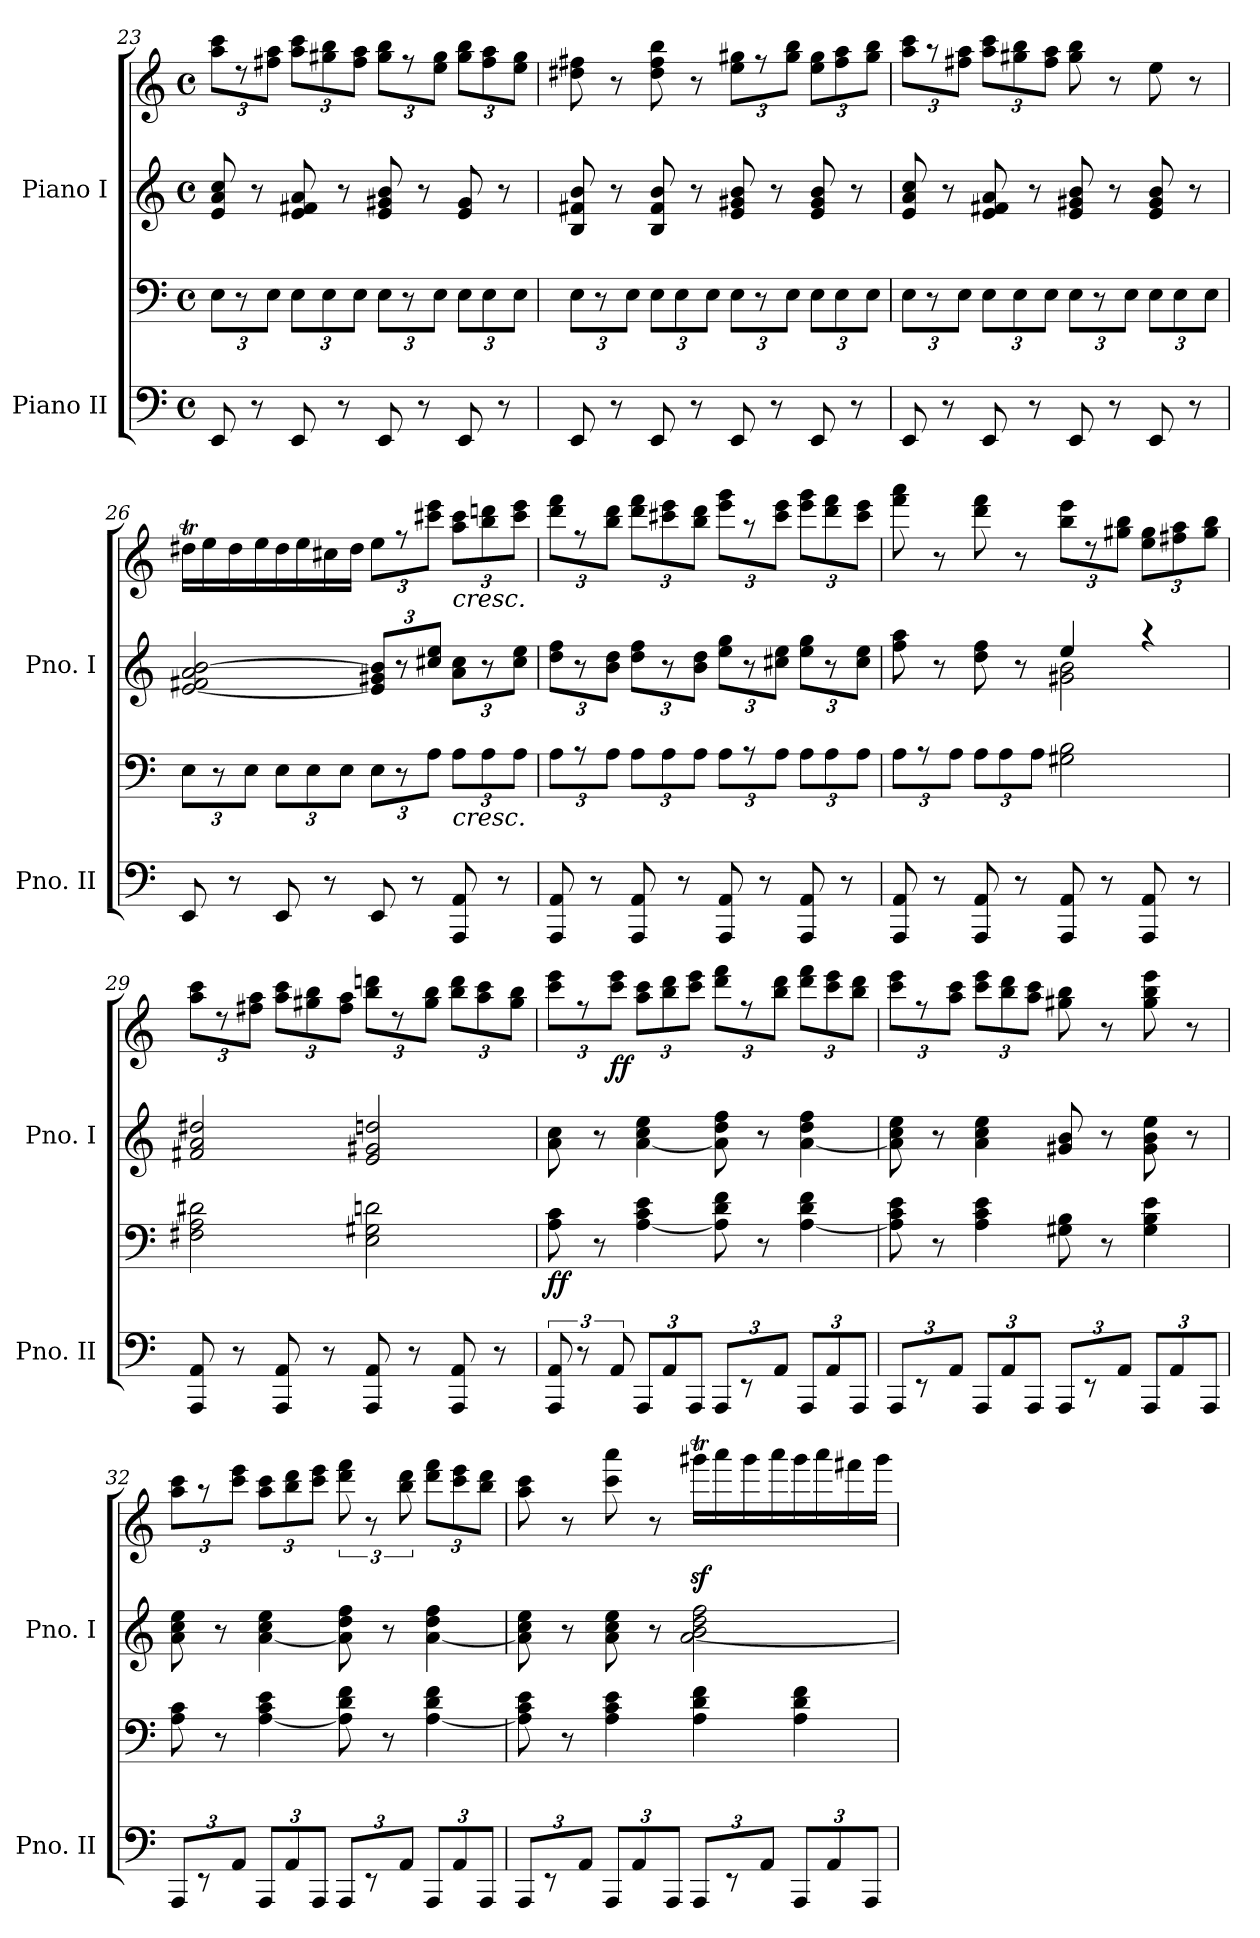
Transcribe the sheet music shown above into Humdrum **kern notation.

**kern	**kern	**dynam	**kern	**kern	**dynam
*part2	*part2	*part2	*part1	*part1	*part1
*staff4	*staff3	*staff3/4	*staff2	*staff1	*staff1/2
*I"Piano II	*	*	*I"Piano I	*	*
*I'Pno. II	*	*	*I'Pno. I	*	*
!!LO:PB:g=z
*clefF4	*clefF4	*	*clefG2	*clefG2	*
*k[]	*k[]	*	*k[]	*k[]	*
*M4/4	*M4/4	*	*M4/4	*M4/4	*
*met(c)	*met(c)	*	*met(c)	*met(c)	*
=23	=23	=23	=23	=23	=23
8EE/	12E\L	.	8e/ 8a/ 8cc/	12aa\ 12ccc\L	.
.	12r	.	.	12rdd	.
8r	.	.	8r	.	.
.	12E\J	.	.	12ff#X\ 12aa\J	.
*	*Xbrackettup	*	*	*Xbrackettup	*
8EE/	12E\L	.	8e/ 8f#X/ 8a/	12aa\ 12ccc\L	.
.	12E\	.	.	12gg#X\ 12bb\	.
8r	.	.	8r	.	.
.	12E\J	.	.	12ff#\ 12aa\J	.
*	*brackettup	*	*	*brackettup	*
8EE/	12E\L	.	8e/ 8g#X/ 8b/	12gg#\ 12bb\L	.
.	12r	.	.	12rff	.
8r	.	.	8r	.	.
.	12E\J	.	.	12ee\ 12gg#\J	.
*	*Xbrackettup	*	*	*Xbrackettup	*
8EE/	12E\L	.	8e/ 8g#/	12gg#\ 12bb\L	.
.	12E\	.	.	12ff#\ 12aa\	.
8r	.	.	8r	.	.
.	12E\J	.	.	12ee\ 12gg#\J	.
=24	=24	=24	=24	=24	=24
*	*brackettup	*	*	*	*
8EE/	12E\L	.	8B/ 8f#X/ 8b/	8dd#X\ 8ff#X\	.
.	12r	.	.	.	.
8r	.	.	8r	8r	.
.	12E\J	.	.	.	.
*	*Xbrackettup	*	*	*	*
8EE/	12E\L	.	8B/ 8f#/ 8b/	8dd#\ 8ff#\ 8bb\	.
.	12E\	.	.	.	.
8r	.	.	8r	8r	.
.	12E\J	.	.	.	.
*	*brackettup	*	*	*brackettup	*
8EE/	12E\L	.	8e/ 8g#X/ 8b/	12ee\ 12gg#X\L	.
.	12r	.	.	12r	.
8r	.	.	8r	.	.
.	12E\J	.	.	12gg#\ 12bb\J	.
*	*Xbrackettup	*	*	*Xbrackettup	*
8EE/	12E\L	.	8e/ 8g#/ 8b/	12ee\ 12gg#\L	.
.	12E\	.	.	12ff#\ 12aa\	.
8r	.	.	8r	.	.
.	12E\J	.	.	12gg#\ 12bb\J	.
=25	=25	=25	=25	=25	=25
*	*brackettup	*	*	*brackettup	*
8EE/	12E\L	.	8e/ 8a/ 8cc/	12aa\ 12ccc\L	.
.	12r	.	.	12r	.
8r	.	.	8r	.	.
.	12E\J	.	.	12ff#X\ 12aa\J	.
*	*Xbrackettup	*	*	*Xbrackettup	*
8EE/	12E\L	.	8e/ 8f#X/ 8a/	12aa\ 12ccc\L	.
.	12E\	.	.	12gg#X\ 12bb\	.
8r	.	.	8r	.	.
.	12E\J	.	.	12ff#\ 12aa\J	.
*	*brackettup	*	*	*	*
8EE/	12E\L	.	8e/ 8g#X/ 8b/	8gg#\ 8bb\	.
.	12r	.	.	.	.
8r	.	.	8r	8r	.
.	12E\J	.	.	.	.
*	*Xbrackettup	*	*	*	*
8EE/	12E\L	.	8e/ 8g#/ 8b/	8ee\	.
.	12E\	.	.	.	.
8r	.	.	8r	8r	.
.	12E\J	.	.	.	.
!!LO:LB:g=z
=26	=26	=26	=26	=26	=26
*	*brackettup	*	*	*	*
8EE/	12E\L	.	[2e/ 2f#X/ 2a/ [2b/	16dd#Xt!\LL	.
.	.	.	.	16ee!\	.
.	12r	.	.	.	.
8r	.	.	.	16dd#!\	.
.	12E\J	.	.	.	.
.	.	.	.	16ee!\	.
*	*Xbrackettup	*	*	*	*
8EE/	12E\L	.	.	16dd#!\	.
.	.	.	.	16ee!\	.
.	12E\	.	.	.	.
8r	.	.	.	16cc#X!\	.
.	12E\J	.	.	.	.
.	.	.	.	16dd#!\JJ	.
*	*brackettup	*	*	*brackettup	*
8EE/	12E\L	.	12e/] 12g#X/ 12b/]L	12ee\L	.
.	12r	.	12r	12rff	.
8r	.	.	.	.	.
.	12A\J	.	12cc#X/ 12ee/J	12ccc#X\ 12eee\J	.
*	*Xbrackettup	*	*	*Xbrackettup	*
!	!	!	!	!LO:TX:b:i:t=cresc.	!
!	!LO:TX:b:i:t=cresc.	!	!	!	!
8AAA/ 8AA/	12A\L	.	12a\ 12cc#\L	12aa\ 12ccc#\L	.
.	12A\	.	12r	12bb\ 12dddn\	.
8r	.	.	.	.	.
.	12A\J	.	12cc#\ 12ee\J	12ccc#\ 12eee\J	.
=27	=27	=27	=27	=27	=27
*	*brackettup	*	*	*brackettup	*
8AAA/ 8AA/	12A\L	.	12dd\ 12ff\L	12ddd\ 12fff\L	.
.	12r	.	12r	12rff	.
8r	.	.	.	.	.
.	12A\J	.	12b\ 12dd\J	12bb\ 12ddd\J	.
*	*Xbrackettup	*	*	*Xbrackettup	*
8AAA/ 8AA/	12A\L	.	12dd\ 12ff\L	12ddd\ 12fff\L	.
.	12A\	.	12r	12ccc#X\ 12eee\	.
8r	.	.	.	.	.
.	12A\J	.	12b\ 12dd\J	12bb\ 12ddd\J	.
*	*brackettup	*	*	*brackettup	*
8AAA/ 8AA/	12A\L	.	12ee\ 12gg\L	12eee\ 12ggg\L	.
.	12r	.	12r	12raa	.
8r	.	.	.	.	.
.	12A\J	.	12cc#X\ 12ee\J	12ccc#\ 12eee\J	.
*	*Xbrackettup	*	*	*Xbrackettup	*
8AAA/ 8AA/	12A\L	.	12ee\ 12gg\L	12eee\ 12ggg\L	.
.	12A\	.	12r	12ddd\ 12fff\	.
8r	.	.	.	.	.
.	12A\J	.	12cc#\ 12ee\J	12ccc#\ 12eee\J	.
=28	=28	=28	=28	=28	=28
*	*brackettup	*	*	*	*
*	*	*	*^	*	*
8AAA/ 8AA/	12A\L	.	8ff\ 8aa\	2ryy	8fff\ 8aaa\	.
.	12r	.	.	.	.	.
8r	.	.	8r	.	8r	.
.	12A\J	.	.	.	.	.
*	*Xbrackettup	*	*	*	*	*
8AAA/ 8AA/	12A\L	.	8dd\ 8ff\	.	8ddd\ 8fff\	.
.	12A\	.	.	.	.	.
8r	.	.	8r	.	8r	.
.	12A\J	.	.	.	.	.
*	*	*	*	*	*brackettup	*
8AAA/ 8AA/	2G#X\ 2B\	.	4ee/	2g#X\ 2b\	12bb\ 12eee\L	.
.	.	.	.	.	12rdd	.
8r	.	.	.	.	.	.
.	.	.	.	.	12gg#X\ 12bb\J	.
*	*	*	*	*	*Xbrackettup	*
8AAA/ 8AA/	.	.	4r	.	12ee\ 12gg#\L	.
.	.	.	.	.	12ff#X\ 12aa\	.
8r	.	.	.	.	.	.
.	.	.	.	.	12gg#\ 12bb\J	.
*	*	*	*v	*v	*	*
!!LO:LB:g=z
=29	=29	=29	=29	=29	=29
*	*	*	*	*brackettup	*
8AAA/ 8AA/	2F#X\ 2A\ 2d#X\	.	2f#X/ 2a/ 2dd#X/	12aa\ 12ccc\L	.
.	.	.	.	12rdd	.
8r	.	.	.	.	.
.	.	.	.	12ff#X\ 12aa\J	.
*	*	*	*	*Xbrackettup	*
8AAA/ 8AA/	.	.	.	12aa\ 12ccc\L	.
.	.	.	.	12gg#X\ 12bb\	.
8r	.	.	.	.	.
.	.	.	.	12ff#\ 12aa\J	.
*	*	*	*	*brackettup	*
8AAA/ 8AA/	2E\ 2G#X\ 2dn\	.	2e/ 2g#X/ 2ddn/	12bb\ 12dddn\L	.
.	.	.	.	12rdd	.
8r	.	.	.	.	.
.	.	.	.	12gg#\ 12bb\J	.
*	*	*	*	*Xbrackettup	*
8AAA/ 8AA/	.	.	.	12bb\ 12ddd\L	.
.	.	.	.	12aa\ 12ccc\	.
8r	.	.	.	.	.
.	.	.	.	12gg#\ 12bb\J	.
=30	=30	=30	=30	=30	=30
*	*	*	*	*brackettup	*
!	!	!LO:DY:b	!	!	!
12AAA/ 12AA/	8A\ 8c\	ff	8a\ 8cc\	12ccc\ 12eee\L	.
12r	.	.	.	12rff	.
.	8r	.	8r	.	.
!	!	!	!	!	!LO:DY:b
12AA/	.	.	.	12ccc\ 12eee\J	ff
*Xbrackettup	*	*	*	*Xbrackettup	*
12AAA/L	[4A\ 4c\ 4e\	.	[4a\ 4cc\ 4ee\	12aa\ 12ccc\L	.
12AA/	.	.	.	12bb\ 12ddd\	.
12AAA/J	.	.	.	12ccc\ 12eee\J	.
*brackettup	*	*	*	*brackettup	*
12AAA/L	8A\] 8d\ 8f\	.	8a\] 8dd\ 8ff\	12ddd\ 12fff\L	.
12r	.	.	.	12rff	.
.	8r	.	8r	.	.
12AA/J	.	.	.	12bb\ 12ddd\J	.
*Xbrackettup	*	*	*	*Xbrackettup	*
12AAA/L	[4A\ 4d\ 4f\	.	[4a\ 4dd\ 4ff\	12ddd\ 12fff\L	.
12AA/	.	.	.	12ccc\ 12eee\	.
12AAA/J	.	.	.	12bb\ 12ddd\J	.
=31	=31	=31	=31	=31	=31
*brackettup	*	*	*	*brackettup	*
12AAA/L	8A\] 8c\ 8e\	.	8a\] 8cc\ 8ee\	12ccc\ 12eee\L	.
12r	.	.	.	12rff	.
.	8r	.	8r	.	.
12AA/J	.	.	.	12aa\ 12ccc\J	.
*Xbrackettup	*	*	*	*Xbrackettup	*
12AAA/L	4A\ 4c\ 4e\	.	4a\ 4cc\ 4ee\	12ccc\ 12eee\L	.
12AA/	.	.	.	12bb\ 12ddd\	.
12AAA/J	.	.	.	12aa\ 12ccc\J	.
*brackettup	*	*	*	*	*
12AAA/L	8G#X\ 8B\	.	8g#X/ 8b/	8gg#X\ 8bb\	.
12r	.	.	.	.	.
.	8r	.	8r	8r	.
12AA/J	.	.	.	.	.
*Xbrackettup	*	*	*	*	*
12AAA/L	4G#\ 4B\ 4e\	.	8g#\ 8b\ 8ee\	8gg#\ 8bb\ 8eee\	.
12AA/	.	.	.	.	.
.	.	.	8r	8r	.
12AAA/J	.	.	.	.	.
!!LO:PB:g=z
=32	=32	=32	=32	=32	=32
*brackettup	*	*	*	*brackettup	*
12AAA/L	8A\ 8c\	.	8a\ 8cc\ 8ee\	12aa\ 12ccc\L	.
12r	.	.	.	12r	.
.	8r	.	8r	.	.
12AA/J	.	.	.	12ccc\ 12eee\J	.
*Xbrackettup	*	*	*	*Xbrackettup	*
12AAA/L	[4A\ 4c\ 4e\	.	[4a\ 4cc\ 4ee\	12aa\ 12ccc\L	.
12AA/	.	.	.	12bb\ 12ddd\	.
12AAA/J	.	.	.	12ccc\ 12eee\J	.
*brackettup	*	*	*	*brackettup	*
12AAA/L	8A\] 8d\ 8f\	.	8a\] 8dd\ 8ff\	12ddd\ 12fff\	.
12r	.	.	.	12r	.
.	8r	.	8r	.	.
12AA/J	.	.	.	12bb\ 12ddd\	.
*Xbrackettup	*	*	*	*Xbrackettup	*
12AAA/L	[4A\ 4d\ 4f\	.	[4a\ 4dd\ 4ff\	12ddd\ 12fff\L	.
12AA/	.	.	.	12ccc\ 12eee\	.
12AAA/J	.	.	.	12bb\ 12ddd\J	.
=33	=33	=33	=33	=33	=33
*brackettup	*	*	*	*	*
12AAA/L	8A\] 8c\ 8e\	.	8a\] 8cc\ 8ee\	8aa\ 8ccc\	.
12r	.	.	.	.	.
.	8r	.	8r	8r	.
12AA/J	.	.	.	.	.
*Xbrackettup	*	*	*	*	*
12AAA/L	4A\ 4c\ 4e\	.	8a\ 8cc\ 8ee\	8ccc\ 8aaa\	.
12AA/	.	.	.	.	.
.	.	.	8r	8r	.
12AAA/J	.	.	.	.	.
*brackettup	*	*	*	*	*
12AAA/L	4A\ 4d\ 4f\	.	[2a\ 2b\ 2dd\ 2ff\	16ggg#Xz<t!\LL	.
.	.	.	.	16aaa!\	.
12r	.	.	.	.	.
.	.	.	.	16ggg#!\	.
12AA/J	.	.	.	.	.
.	.	.	.	16aaa!\	.
*Xbrackettup	*	*	*	*	*
12AAA/L	4A\ 4d\ 4f\	.	.	16ggg#!\	.
.	.	.	.	16aaa!\	.
12AA/	.	.	.	.	.
.	.	.	.	16fff#X!\	.
12AAA/J	.	.	.	.	.
.	.	.	.	16ggg#!\JJ	.
=	=	=	=	=	=
*-	*-	*-	*-	*-	*-
